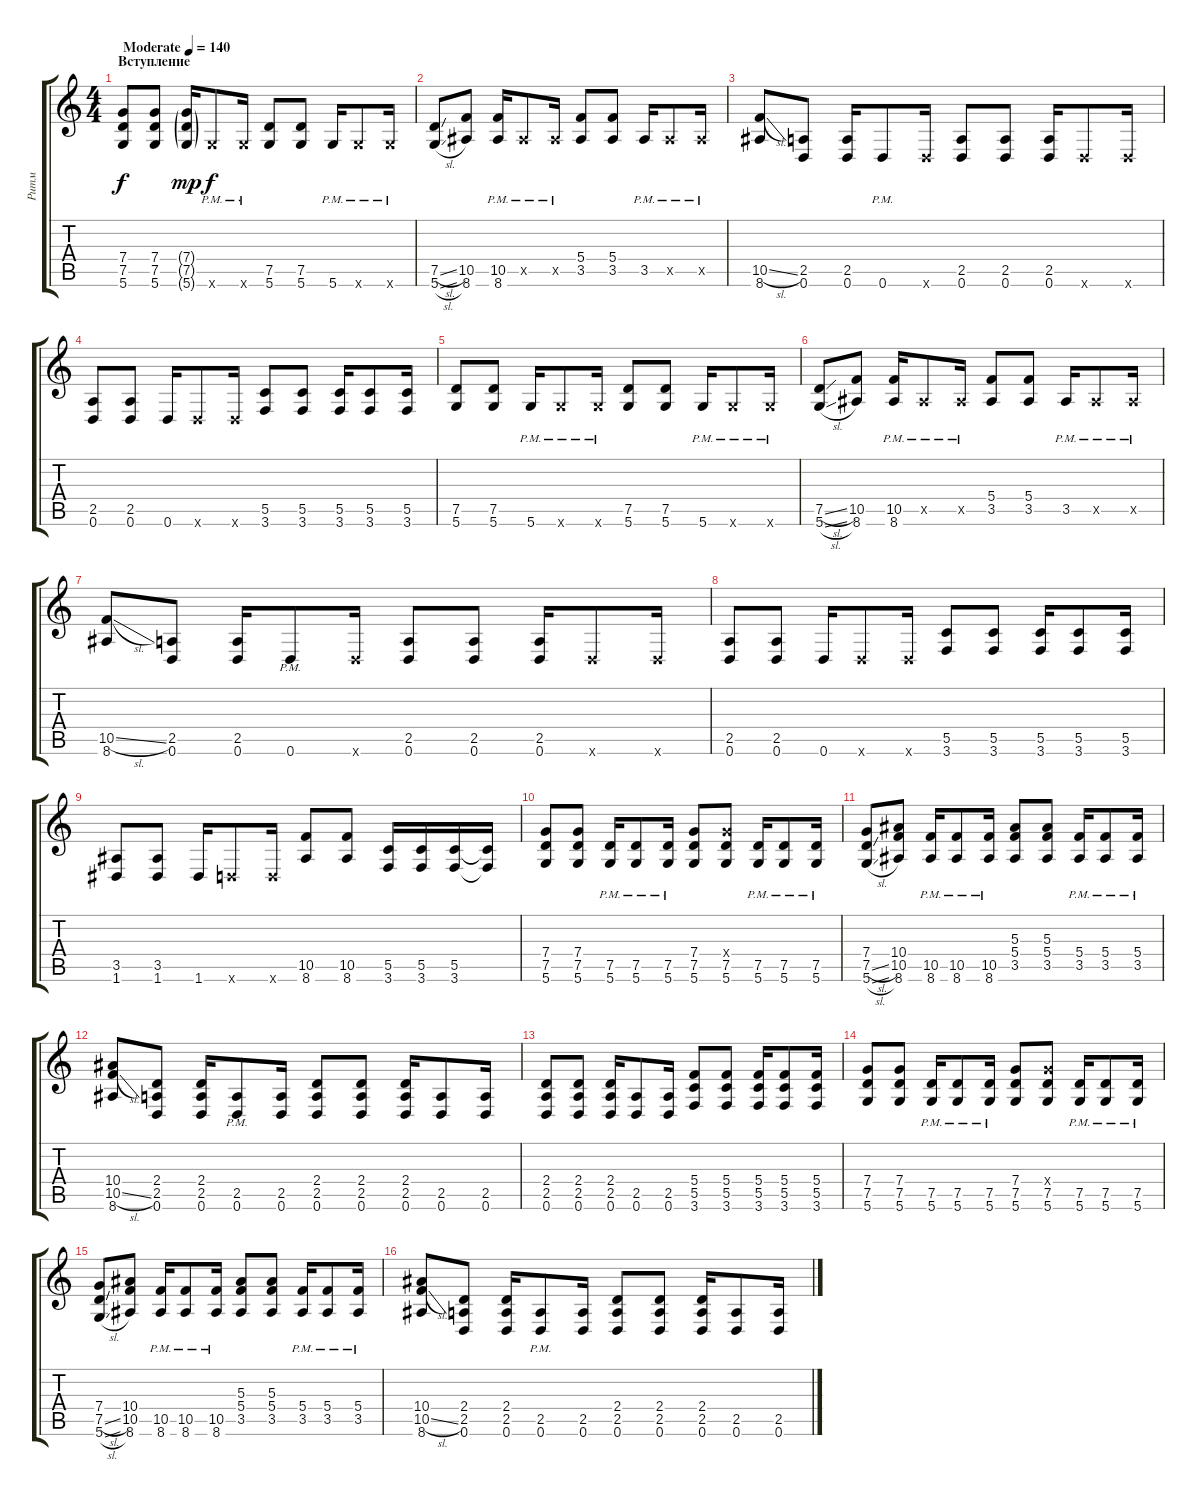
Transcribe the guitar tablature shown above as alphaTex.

\track ("Ритм" "Ритм") {instrument distortionguitar}
\staff {score tabs}
\tuning (D4 A3 F3 C3 G2 D2) {hide}
\ts (4 4)
\section ("" "Вступление")
\tempo (140 "Moderate")
\clef g2
\ks c
(7.4 7.5 5.6).8{dy f instrument distortionguitar} (7.4 7.5 5.6).8 (7.4{g} 7.5{g} 5.6{g}).16{dy mp} 5.6{pm x}.8{dy f} 5.6{pm x}.16 (7.5 5.6).8 (7.5 5.6).8 5.6{pm}.16 5.6{pm x}.8 5.6{pm x}.16 |
(7.5{sl} 5.6{sl}).8 (10.5 8.6).8 (10.5{pm} 8.6).16 3.5{pm x}.8 3.5{pm x}.16 (5.4 3.5).8 (5.4 3.5).8 3.5{pm}.16 3.5{pm x}.8 3.5{pm x}.16 |
(10.5{sl} 8.6).8 (2.5 0.6).8 (2.5 0.6).16 0.6{pm}.8 0.6{x}.16 (2.5 0.6).8 (2.5 0.6).8 (2.5 0.6).16 0.6{x}.8 0.6{x}.16 |
(2.5 0.6).8 (2.5 0.6).8 0.6.16 0.6{x}.8 0.6{x}.16 (5.5 3.6).8 (5.5 3.6).8 (5.5 3.6).16 (5.5 3.6).8 (5.5 3.6).16 |
(7.5 5.6).8 (7.5 5.6).8 5.6{pm}.16 5.6{pm x}.8 5.6{pm x}.16 (7.5 5.6).8 (7.5 5.6).8 5.6{pm}.16 5.6{pm x}.8 5.6{pm x}.16 |
(7.5{sl} 5.6{sl}).8 (10.5 8.6).8 (10.5{pm} 8.6).16 3.5{pm x}.8 3.5{pm x}.16 (5.4 3.5).8 (5.4 3.5).8 3.5{pm}.16 3.5{pm x}.8 3.5{pm x}.16 |
(10.5{sl} 8.6).8 (2.5 0.6).8 (2.5 0.6).16 0.6{pm}.8 0.6{x}.16 (2.5 0.6).8 (2.5 0.6).8 (2.5 0.6).16 0.6{x}.8 0.6{x}.16 |
(2.5 0.6).8 (2.5 0.6).8 0.6.16 0.6{x}.8 0.6{x}.16 (5.5 3.6).8 (5.5 3.6).8 (5.5 3.6).16 (5.5 3.6).8 (5.5 3.6).16 |
(3.5 1.6).8 (3.5 1.6).8 1.6.16 0.6{x}.8 0.6{x}.16 (10.5 8.6).8 (10.5 8.6).8 (5.5 3.6).16 (5.5 3.6).16 (5.5 3.6).16 (5.5{t} 3.6{t}).16 |
(7.4 7.5 5.6).8 (7.4 7.5 5.6).8 (7.5 5.6{pm}).16 (7.5 5.6{pm}).8 (7.5 5.6{pm}).16 (7.4 7.5 5.6).8 (7.4{x} 7.5 5.6).8 (7.5 5.6{pm}).16 (7.5 5.6{pm}).8 (7.5 5.6{pm}).16 |
(7.4 7.5{sl} 5.6{sl}).8 (10.4 10.5 8.6).8 (10.5{pm} 8.6).16 (10.5{pm} 8.6).8 (10.5{pm} 8.6).16 (5.3 5.4 3.5).8 (5.3 5.4 3.5).8 (5.4 3.5{pm}).16 (5.4 3.5{pm}).8 (5.4 3.5{pm}).16 |
(10.4 10.5{sl} 8.6).8 (2.4 2.5 0.6).8 (2.4 2.5 0.6).16 (2.5 0.6{pm}).8 (2.5 0.6).16 (2.4 2.5 0.6).8 (2.4 2.5 0.6).8 (2.4 2.5 0.6).16 (2.5 0.6).8 (2.5 0.6).16 |
(2.4 2.5 0.6).8 (2.4 2.5 0.6).8 (2.4 2.5 0.6).16 (2.5 0.6).8 (2.5 0.6).16 (5.4 5.5 3.6).8 (5.4 5.5 3.6).8 (5.4 5.5 3.6).16 (5.4 5.5 3.6).8 (5.4 5.5 3.6).16 |
(7.4 7.5 5.6).8 (7.4 7.5 5.6).8 (7.5 5.6{pm}).16 (7.5 5.6{pm}).8 (7.5 5.6{pm}).16 (7.4 7.5 5.6).8 (7.4{x} 7.5 5.6).8 (7.5 5.6{pm}).16 (7.5 5.6{pm}).8 (7.5 5.6{pm}).16 |
(7.4 7.5{sl} 5.6{sl}).8 (10.4 10.5 8.6).8 (10.5{pm} 8.6).16 (10.5{pm} 8.6).8 (10.5{pm} 8.6).16 (5.3 5.4 3.5).8 (5.3 5.4 3.5).8 (5.4 3.5{pm}).16 (5.4 3.5{pm}).8 (5.4 3.5{pm}).16 |
(10.4 10.5{sl} 8.6).8 (2.4 2.5 0.6).8 (2.4 2.5 0.6).16 (2.5 0.6{pm}).8 (2.5 0.6).16 (2.4 2.5 0.6).8 (2.4 2.5 0.6).8 (2.4 2.5 0.6).16 (2.5 0.6).8 (2.5 0.6).16
